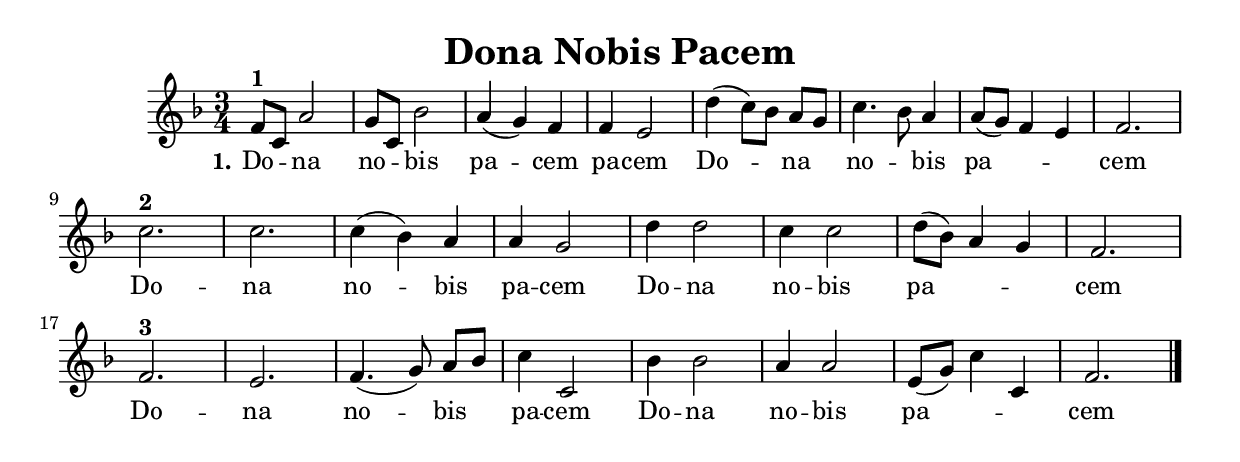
\version "2.24.1"
% automatically converted by musicxml2ly from dona.musicxml
\pointAndClickOff

\header {
    title =  "Dona Nobis Pacem"
%    composer = "Mozart"
    encodingsoftware =  "MuseScore 4.2.1"
    encodingdate =  "2025-10-15"
    }

\layout {
    \context { \Score
        autoBeaming = ##f
        }
    }
donaPartPOneVoiceOne =  \relative f' {
    \clef "treble" \time 3/4 \key f \major | % 1
    \stemUp f8 [ ^\markup{ \bold {1} } \stemUp c8 ] \stemUp a'2 | % 2
    \stemUp g8 [ \stemUp c,8 ] \stemDown bes'2 | % 3
    \stemUp a4 ( \stemUp g4 ) \stemUp f4 | % 4
    \stemUp f4 \stemUp e2 | % 5
    \stemDown d'4 ( \stemDown c8 ) [ \stemDown bes8 ] \stemUp a8 [
    \stemUp g8 ] | % 6
    \stemDown c4. \stemDown bes8 \stemUp a4 | % 7
    \stemUp a8 ( [ \stemUp g8 ) ] \stemUp f4 \stemUp e4 | % 8
    \stemUp f2. | % 9
    \break
    \stemDown c'2. ^\markup{ \bold {2} } | \barNumberCheck #10
    \stemDown c2. | % 11
    \stemDown c4 ( \stemDown bes4 ) \stemUp a4 | % 12
    \stemUp a4 \stemUp g2 | % 13
    \stemDown d'4 \stemDown d2 | % 14
    \stemDown c4 \stemDown c2 | % 15
    \stemDown d8 ( [ \stemDown bes8 ) ] \stemUp a4 \stemUp g4 | % 16
    \stemUp f2. | % 17
    \break
    \stemUp f2. ^\markup{ \bold {3} } | % 18
    \stemUp e2. | % 19
    \stemUp f4. ( \stemUp g8 ) \stemUp a8 [ \stemUp bes8 ] |
    \barNumberCheck #20
    \stemDown c4 \stemUp c,2 | % 21
    \stemDown bes'4 \stemDown bes2 | % 22
    \stemUp a4 \stemUp a2 | % 23
    \stemUp e8 ( [ \stemUp g8 ) ] \stemDown c4 \stemUp c,4 | % 24
    \stemUp f2. \bar "|."
    }

donaPartPOneVoiceOneLyricsOne =  \lyricmode {\set ignoreMelismata = ##t Do
    --\skip1 na no --\skip1 bis pa --\skip1 cem pa -- cem Do --\skip1
    \skip1 na\skip1 no --\skip1 bis pa --\skip1 \skip1 \skip1 cem Do --
    na no --\skip1 bis pa -- cem Do -- na no -- bis pa --\skip1 \skip1
    \skip1 cem Do -- na no --\skip1 bis\skip1 pa -- cem Do -- na no --
    bis pa --\skip1 \skip1 \skip1 cem
    }


% The score definition
\score {
    <<
        
        \new Staff
        <<
            %\set Staff.instrumentName = "Piano"
            %\set Staff.shortInstrumentName = "Pno."
            
            \context Staff << 
                \mergeDifferentlyDottedOn\mergeDifferentlyHeadedOn
                \context Voice = "donaPartPOneVoiceOne" {  \donaPartPOneVoiceOne }
                \new Lyrics \lyricsto "donaPartPOneVoiceOne" { \set stanza = "1." \donaPartPOneVoiceOneLyricsOne }
                >>
            >>
        
        >>
    \layout {}
    % To create MIDI output, uncomment the following line:
    %  \midi {\tempo 4 = 100 }
    }

